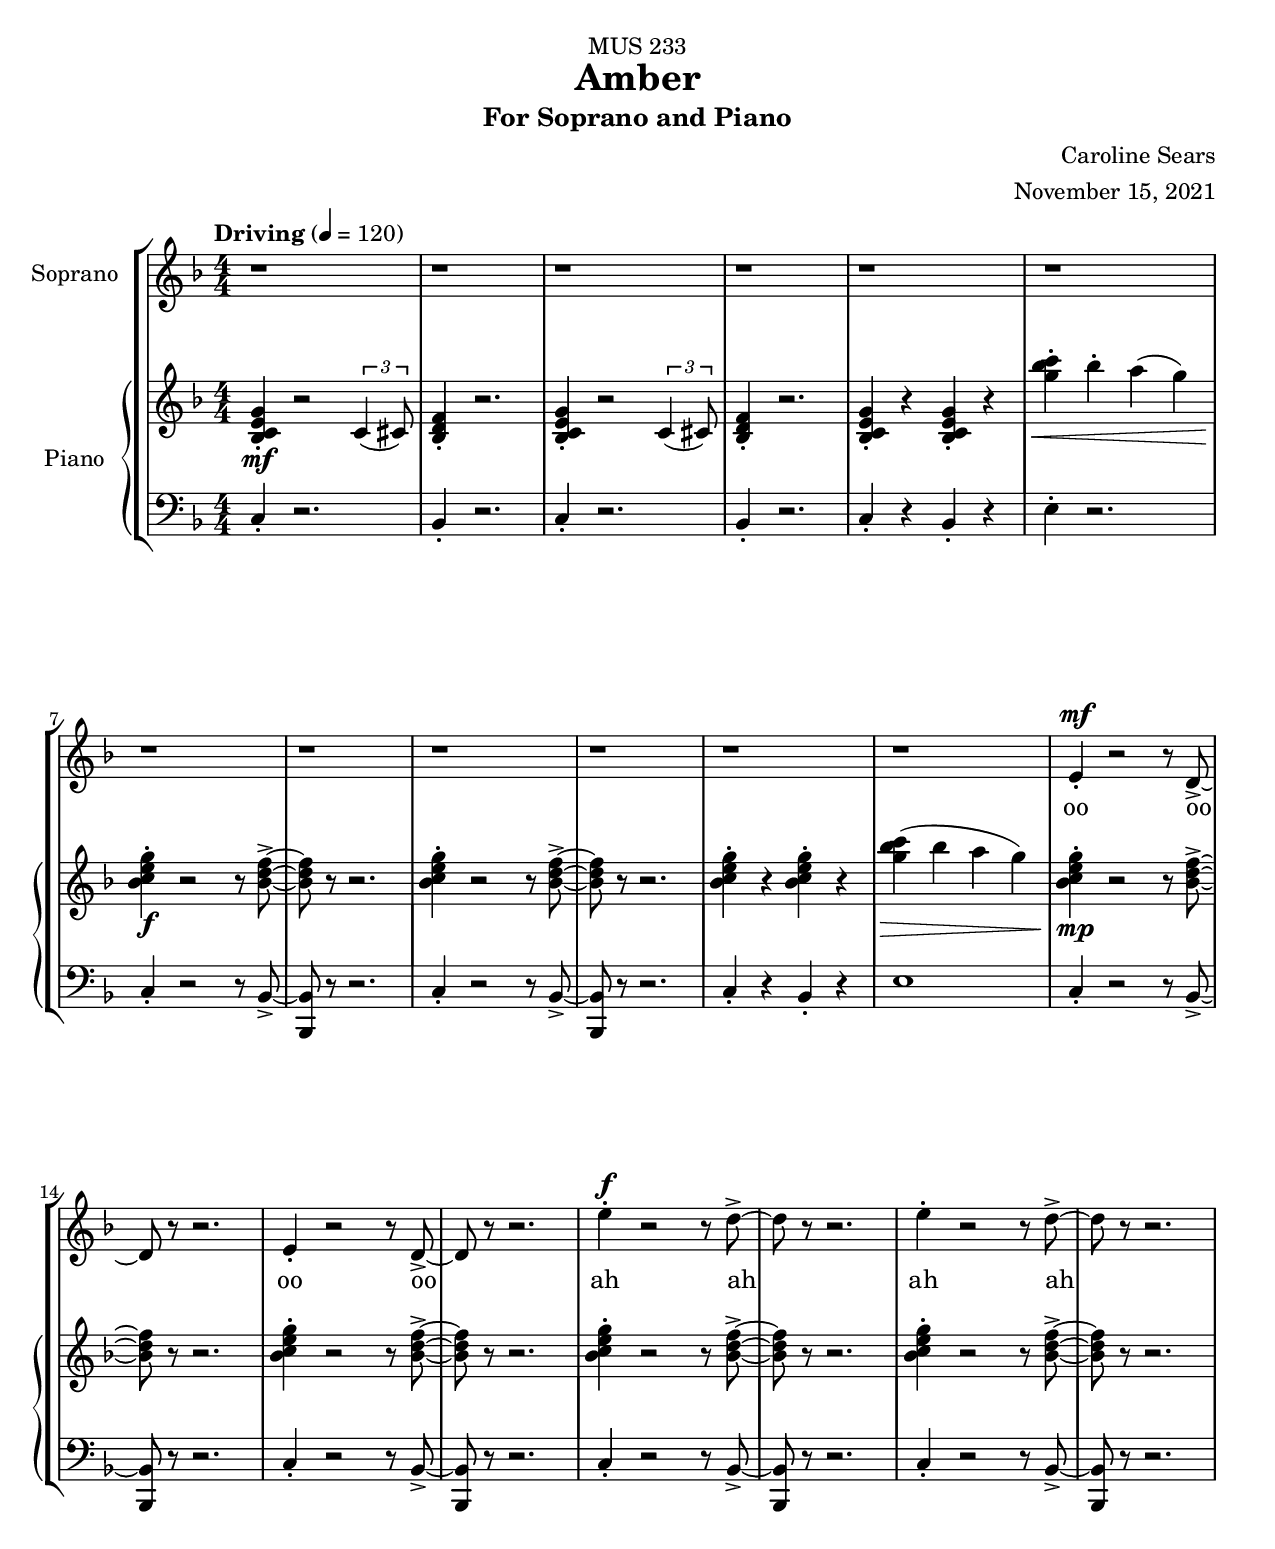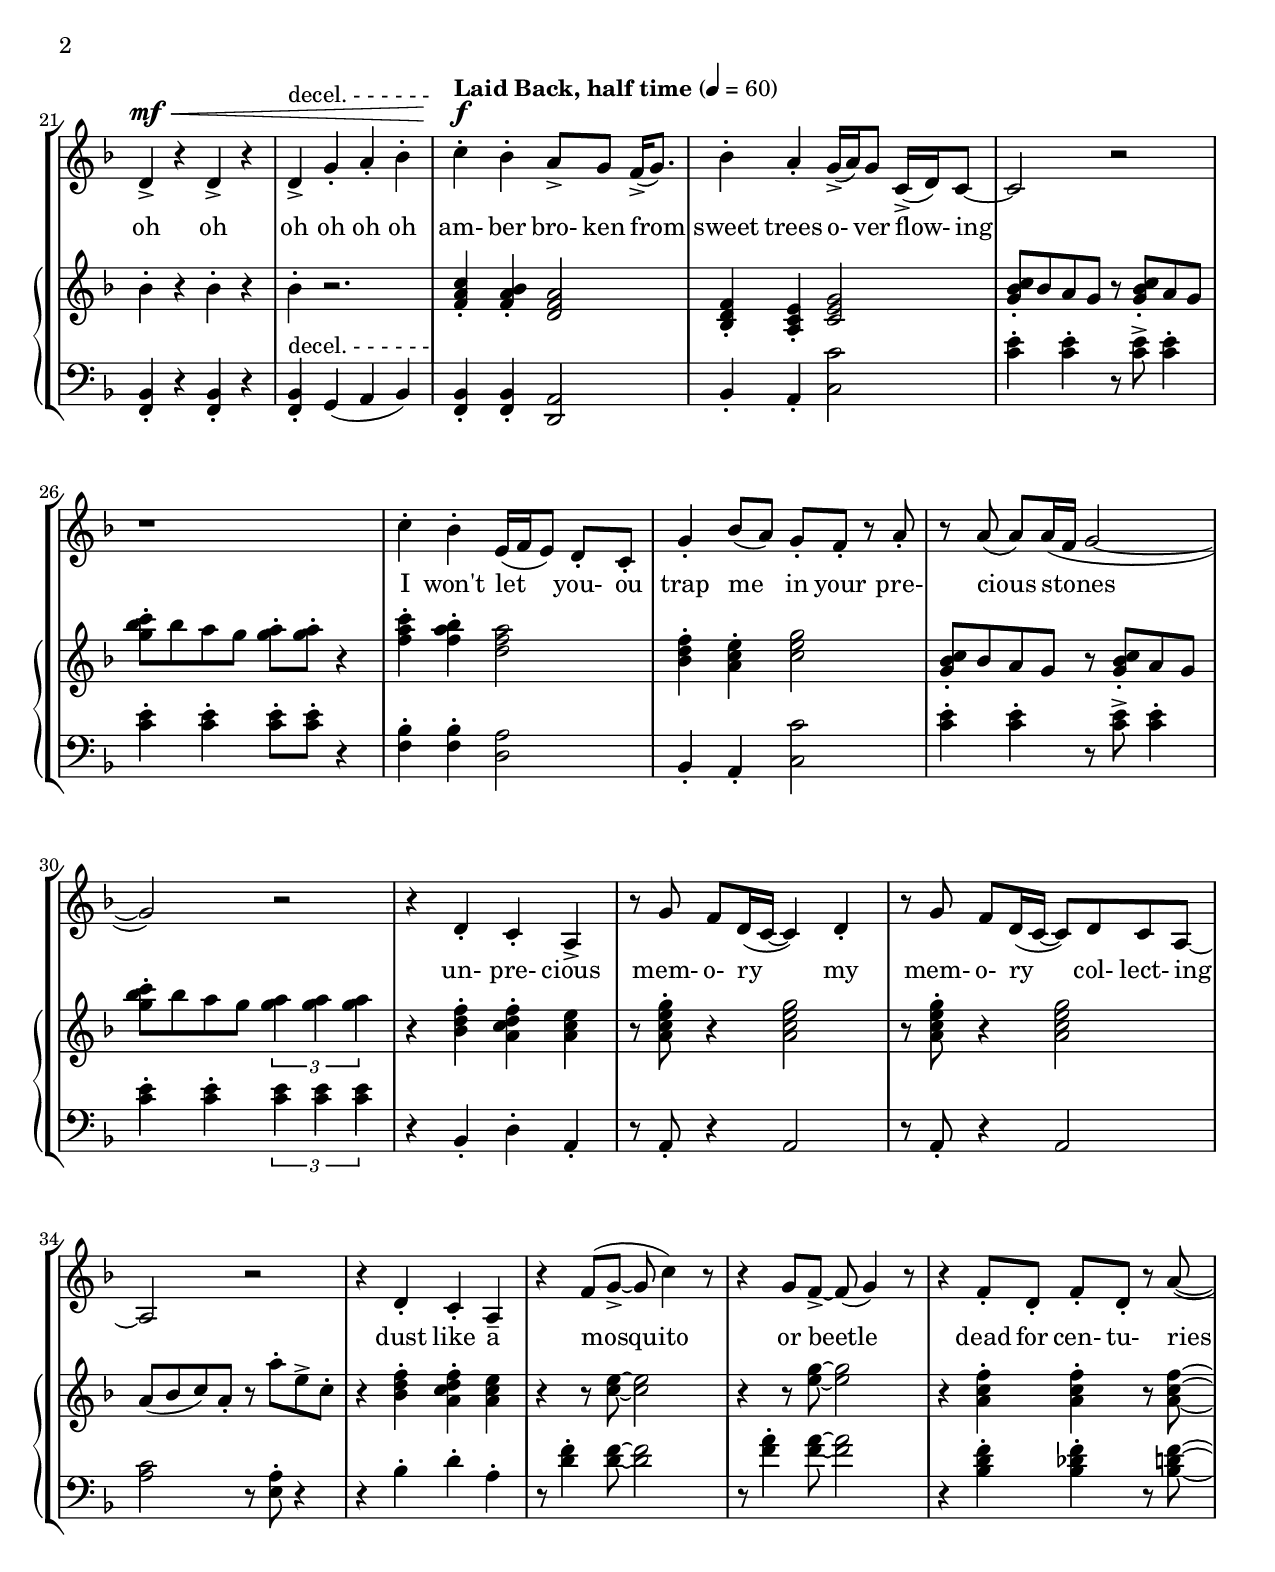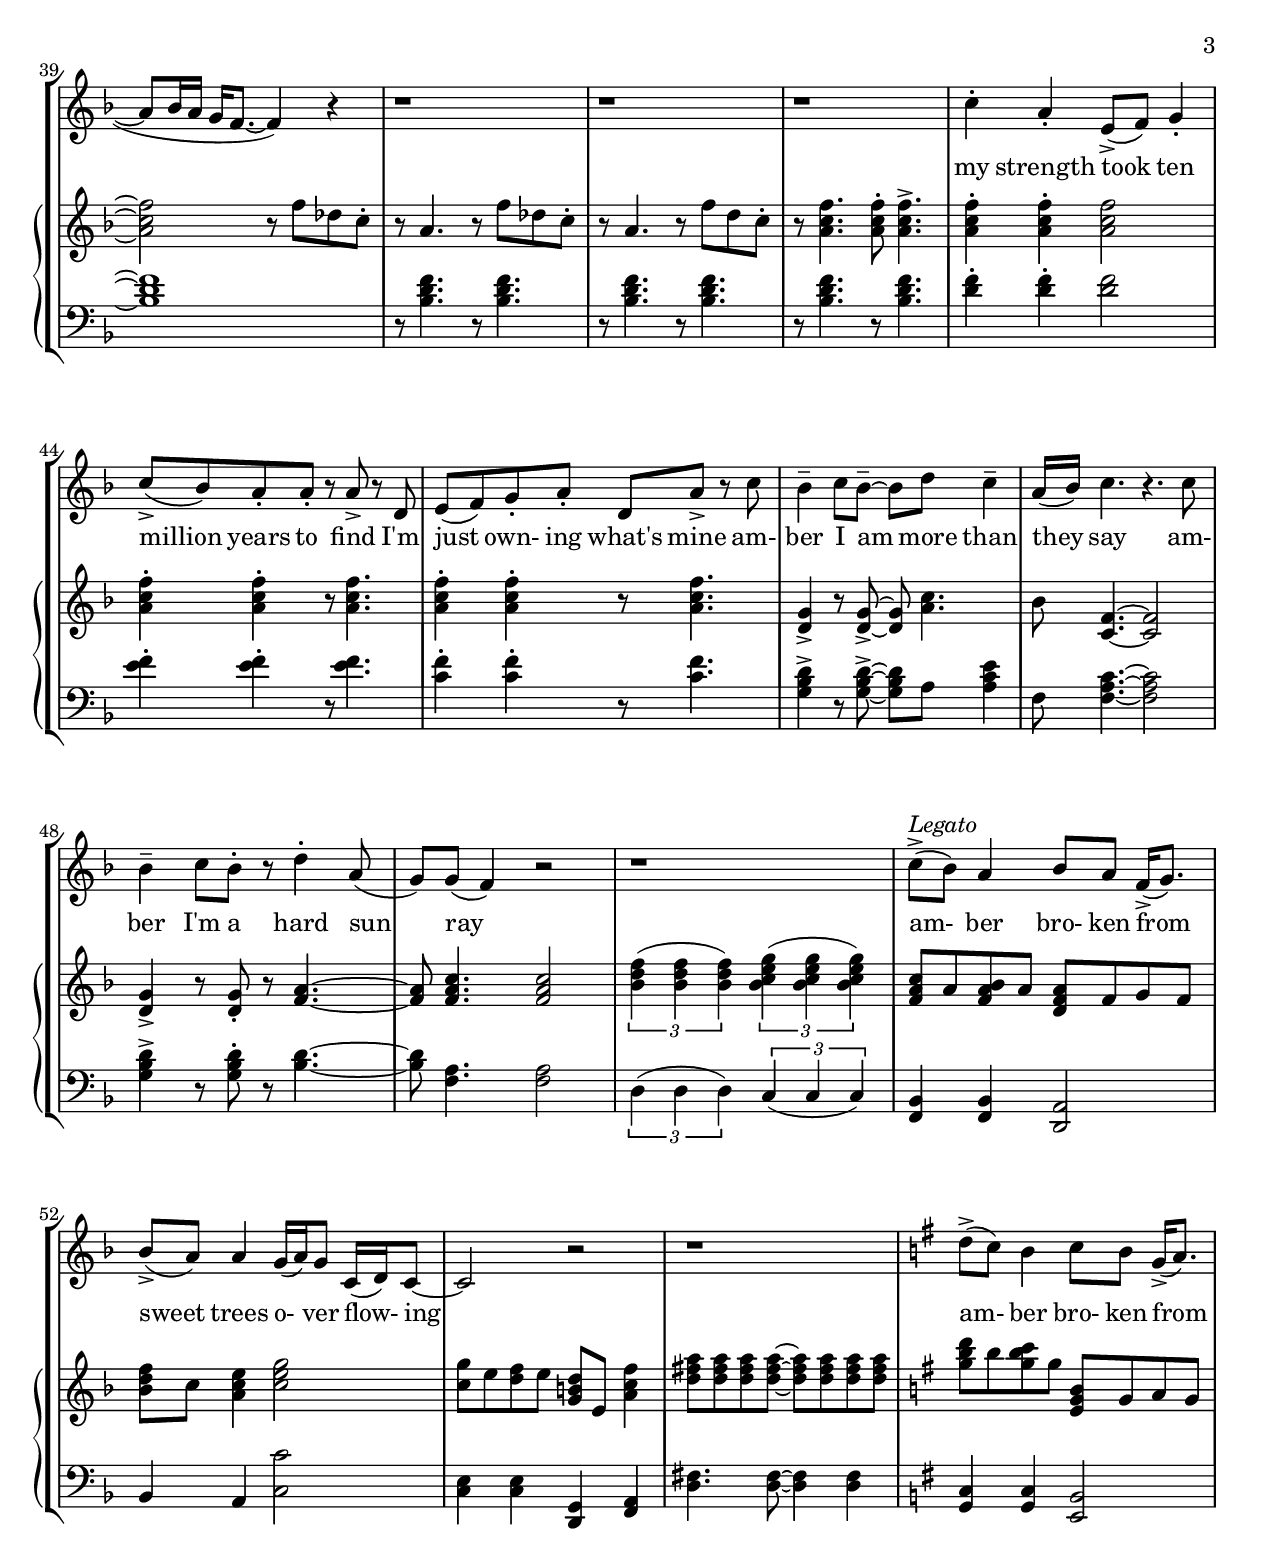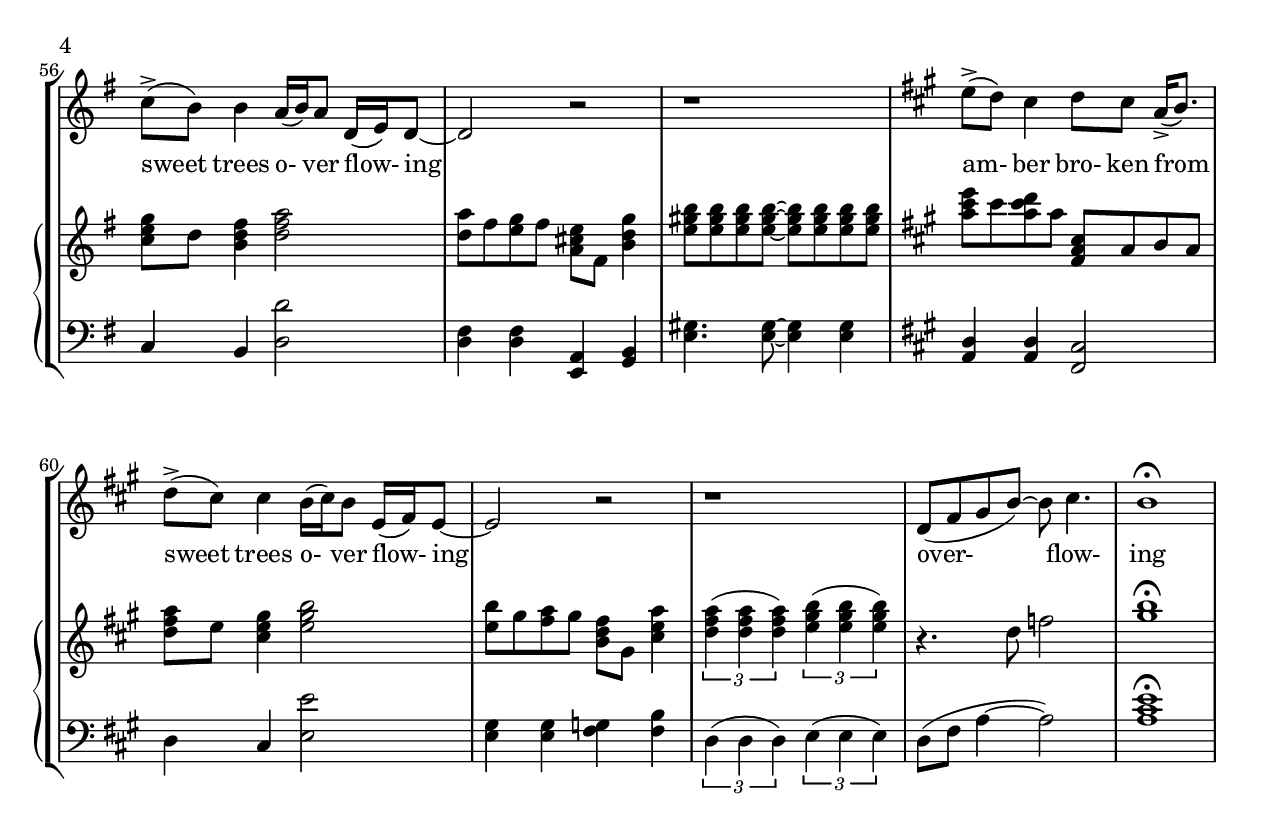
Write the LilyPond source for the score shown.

%%%%%%%%%%%%%%%%%%%% Header + Paper Dimensions %%%%%%%%%%%%%%%%%%%%
\header {
  title = "Amber"
    subtitle = "For Soprano and Piano"
    dedication = "MUS 233"
    composer = "Caroline Sears"
    arranger = "November 15, 2021"
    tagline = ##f

}
\paper {
  #(set-paper-size "ansi a")
  #(define top-margin (* 0.75 in))
}

%%%%%%%%%%%%%%%%%%%% Musical/Lyrical Content %%%%%%%%%%%%%%%%%%%%%%%%%%

%%%%% VOICE PART %%%%%%%%%%%
theNotes = \relative c'' {
    \set Staff.midiInstrument = "flute"
    \key f \major % C mixolydian
    \numericTimeSignature \time 4/4
    \tempo "Driving" 4 = 120
    \dynamicUp

    %%Intro %%
    r1 | r1 |r1 | r1 | r1 | r1 | r1 | r1 | r1 | r1 | r1 | r1 |
    e,4\staccato\mf r2 r8 d8\accent~ |d8 r8 r2. |e4\staccato r2 r8 d8\accent~ |d8 r8 r2. 
    e'4\staccato\f r2 r8 d8\accent~ |d8 r8 r2. |e4\staccato r2 r8 d8\accent~ |d8 r8 r2. 
    d,4\accent\mf\< r4 d4\accent r4| d4\accent^\markup{"decel. - - - - - -"}  g4\staccato a4\staccato bes\staccato |


    %% Verse 1 %%

    %bar 23%
    \tempo "Laid Back, half time" 4 = 60
    c4\staccato\!\f bes4\staccato  a8\accent g8 f16\accent (g8.) | bes4\staccato  a\staccato g16\accent (a16) g8 c,16\accent (d16) c8~ |
    c2 r2 | r1 |
    %bar 27%
     c'4\staccato bes4\staccato  e,16 (f16 e8)  d8\staccato c8\staccato | g'4\staccato bes8 (a) g8\staccato f8\staccato r8 a8\staccato |
    r8 a8 (a) a16 (f16 g2~ | g2) r2 |
    %bar 31%
    r4 d4\staccato c4\staccato a\accent |r8 g'8 f d16 (c16~c4) d4\staccato | r8 g8 f d16 (c16~c8) d8 c8 a~ |a2 r2 |
    %bar 35%
    r4 d4\staccato c4\staccato a4\tenuto | r4 f'8 (g8\accent~g8 c4) r8 | r4 g8 f8\accent~f8 (g4) r8 | r4 f8\staccato d\staccato f\staccato d\staccato r8 a'8(~a8 bes16  a16 
    g f8.~f4)  r4|
    %bar40
     r1 |r1| r1 |
     %bar 43
    c'4\staccato a\staccato e8\accent (f8) g4\staccato | c8\accent (bes) a8\staccato a8\staccato r8 a\accent r8 d,8 |
    e8 (f) g8\staccato a8\staccato  d,8 a'8\accent r8 c8| bes4\tenuto c8 bes8\tenuto~bes8 d8 c4\tenuto| a16 (bes) c4. r4. c8|
    %bar 48
    bes4\tenuto c8 bes8\staccato r8 d4\staccato a8 (g8) g8 (f4) r2 | r1 |
    %bar 50
    c'8\accent^\markup{\italic{"Legato"}} (bes8)  a4 bes8 a8 f16\accent (g8.) | bes8\accent (a8) a4 g16 (a16) g8 c,16 (d16) c8~ |
    c2 r2 | r1 |
    %bar 54
    \key g \major
    d'8\accent (c8)  b4 c8 b8 g16\accent (a8.) | c8\accent (b8) b4 a16 (b16) a8 d,16 (e16) d8~ |
    d2 r2 | r1 |
    \key a \major
    %bar 58
    e'8\accent (d8)  cis4 d8 cis8 a16\accent (b8.) | d8\accent (cis8) cis4 b16 (cis16) b8 e,16 (fis16) e8~ |
    e2 r2 | r1 |
    %bar 62
    d8 (fis gis b)~b8 cis4.|b1\fermata|






    %% Verse 2 %%

    %% Breakdown %%

    %% Verse 3? %%

    %% End %%
    
  }

theWords =  \lyricmode {
      %% Intro %%%
      oo oo oo oo
      ah ah ah ah
      oh oh oh oh oh oh
      %% Verse 1%%%
      am- ber bro- ken from
      sweet trees o- ver flow- ing
      I won't let you- _ou  trap me
      in your pre- cious stones_
      un- pre- cious mem- o- ry my
      mem- o- ry col- lect- ing
      dust like a mosquito or beetle
      dead for cen- tu- ries
      my strength took ten million
      years to find
      I'm just own- ing what's mine
      am- ber I am more than they say
      am- ber I'm a hard sun ray 

      am- ber bro- ken from
      sweet trees o- ver flow- ing

      am- ber bro- ken from
      sweet trees o- ver flow- ing

      am- ber bro- ken from
      sweet trees o- ver flow- ing

      over- flow- ing



  }

%%%%%% PIANO PART %%%%%%%%%%
righthand =\relative c' {
    \key f \major
    \numericTimeSignature \time 4/4

    %%%%%%%% INTRO %%%%%%%%
    \tempo "Driving" 4 = 120
    <bes c e g>4\staccato\mf r2 \tuplet 3/2 {c4 (cis8)} | <bes d f>4\staccato r2.|
    <bes c e g>4\staccato r2 \tuplet 3/2 {c4 (cis8)} | <bes d f>4\staccato r2.|
    <bes c e g>4\staccato r4 <bes c e g>4\staccato r4|
    <g'' bes c>4\staccato\< bes\staccato a (g) |
    <bes, c e g>4\staccato\!\f r2 r8 <bes d f>8\accent~|<bes d f>8 r8 r2. |
    <bes c e g>4\staccato r2 r8 <bes d f>8\accent~|<bes d f>8 r8 r2. |
    <bes c e g>4\staccato r4 <bes c e g>4\staccato r4|
    <g' bes c>4\> (bes a g) |
    <bes, c e g>4\!\mp\staccato r2 r8 <bes d f>8\accent~|<bes d f>8 r8 r2. |
    <bes c e g>4\staccato r2 r8 <bes d f>8\accent~|<bes d f>8 r8 r2. |
    <bes c e g>4\staccato r2 r8 <bes d f>8\accent~|<bes d f>8 r8 r2. |
    <bes c e g>4\staccato r2 r8 <bes d f>8\accent~|<bes d f>8 r8 r2. |
    bes4\staccato r4 bes4\staccato r4 | bes4\staccato r2. | 
    

    
    %%%% VERSE 1 %%%%%%%%
    \tempo "Laid Back, half time" 4 = 60

    %bar 23%
    <f a c>4\staccato <f a bes>\staccato <d f a>2 | <bes d f>4\staccato <a c e>4\staccato  <c e g>2 |
    <g' bes c>8\staccato  bes  a g r8 <g bes c>8\staccato a g | <g' bes c>8\staccato  bes  a g <g a>8\staccato <g a>8\staccato r4|
    %bar 27%
    <f a c>4\staccato <f a bes>\staccato <d f a>2 | <bes d f>4\staccato <a c e>4\staccato  <c e g>2 |
    <g bes c>8\staccato  bes  a g r8 <g bes c>8\staccato a g | <g' bes c>8\staccato  bes  a g \tuplet 3/2 {<g a>4 <g a>4 <g a>4 } |
    %bar 31%
    r4 <bes, d f>4\staccato <a c d f>4\staccato <a c e> | r8 <a c e g>\staccato r4 <a c e g>2 |  r8 <a c e g>\staccato r4 <a c e g>2 | 
    %bar 34%
    a8 (bes c) a\staccato r8 a'\staccato e\accent c\staccato |r4 <bes d f>4\staccato <a c d f>4\staccato <a c e> |
    r4 r8 <c e>8~<c e>2 | r4 r8 <e g>8~<e g>2 | r4 <a, c f>4\staccato <a c f>4\staccato r8 <a c f>8~| <a c f>2 r8 f'8 des c\staccato|
    %bar 40
    r8 a4. r8 f'8 des c\staccato | r8 a4. r8 f'8 d c\staccato | r8 <a c f>4. <a c f>8\staccato <a c f>4.\accent  |
    <a c f>4\staccato <a c f>4\staccato <a c f>2 |<a c f>4\staccato <a c f>4\staccato r8<a c f>4.| 
    %bar45
    <a c f>4\staccato <a c f>4\staccato r8<a c f>4.| <g d>4\accent r8 <g d>\accent~<g d>8 <a c>4. |
    bes8 <f c>4.~<f c>2 |<g d>4\accent r8 <g d>\staccato r8 <f a>4.~| <f a>8 <f a c>4. <f a c>2 |
    %bar 50
    \tuplet 3/2 {<bes d f>4 (<bes d f>4 <bes d f>4)} \tuplet 3/2 { <bes c e g>4 (<bes c e g>4 <bes c e g>4)} |
    %bar 51
    <f a c>8 a8 <f a bes>8 a8 <d, f a>8 f8 g8 f | <bes d f>8 c8 <a c e>4 <c e g>2 |
    <c g'>8 e8 <d f>8 e8 <g, b d > e8 <a c f>4 | <d fis a>8 <d fis a>8 <d fis a>8 <d fis a>8~<d fis a>8 <d fis a>8 <d fis a>8 <d fis a>8 |
    %bar 55
    \key g \major
    <g b d>8 b8 <g b c>8 g8 <e, g b>8 g8 a8 g | <c e g>8 d8 <b d fis>4 <d fis a>2 |
    <d a'>8 fis8 <e g>8 fis8 <a, cis e > fis8 <b d g>4 | <e gis b>8 <e gis b>8 <e gis b>8 <e gis b>8~<e gis b>8<e gis b>8 <e gis b>8 <e gis b>8|

    \key a \major 
    <a cis e>8 cis8 <a cis d>8 a8 <fis, a cis>8 a8 b8 a | <d fis a>8 e8 <cis e gis>4 <e gis b>2 |
    <e b'>8 gis8 <fis a>8 gis8 <b, d fis > gis8 <cis e a>4 |\tuplet 3/2 {<d fis a>4 (<d fis a>4 <d fis a>4)} \tuplet 3/2 { <e gis b>4 (<e gis b>4 <e gis b>4)} |
    r4. d8 f2 | <gis b>1\fermata |
    



  }

lefthand = \relative c {
    \key f \major
    \numericTimeSignature \time 4/4
    \clef "bass"

    %%%%%%%% INTRO %%%%%%%%
    \tempo "Driving" 4 = 120
    c4\staccato r2.|bes4\staccato r2. |
    c4\staccato r2.|bes4\staccato r2. |
    c4\staccato r4 bes4\staccato r4|
    e4\staccato r2.|
    c4\staccato r2 r8 bes8~\accent|<bes bes,>8 r8 r2. |
    c4\staccato r2 r8 bes8~\accent|<bes bes,>8 r8 r2. |
    c4\staccato r4 bes4\staccato r4|
    e1|
    c4\staccato r2 r8 bes8~\accent|<bes bes,>8 r8 r2. |
    c4\staccato r2 r8 bes8~\accent|<bes bes,>8 r8 r2. |
    c4\staccato r2 r8 bes8~\accent|<bes bes,>8 r8 r2. |
    c4\staccato r2 r8 bes8~\accent|<bes bes,>8 r8 r2. |
    <bes f>4\staccato r4 <bes f>4\staccato r4 |
    <bes f>4\staccato^\markup{"decel. - - - - - -"} g4 (a bes) |

    %%%%% VERSE 1 %%%%%%%%%%
    \tempo "Laid Back, half time" 4 = 60

    %bar 23%
    <f bes>4\staccato <f bes>4\staccato <d a'>2 | bes'4\staccato a4\staccato <c c'>2| 
    <c' e>4\staccato <c e>\staccato r8 <c e>\accent <c e>4\staccato  |
     <c e>4\staccato <c e>\staccato <c e>8\staccato <c e>8\staccato r4 |
     %bar 27%
     <f, bes>4\staccato <f bes>4\staccato <d a'>2 | bes4\staccato a4\staccato <c c'>2|
     <c' e>4\staccato <c e>\staccato r8 <c e>\accent <c e>4\staccato  |
     <c e>4\staccato <c e>\staccato \tuplet 3/2 {<c e>4 <c e>4 <c e>4}  |
     %bar 31%
      r4 bes,4\staccato d\staccato a\staccato | r8 a8\staccato r4 a2 |r8 a8\staccato r4 a2 |
      %bar 34%
      <a' c>\2 r8 <a e>8\staccato r4 | r4 bes4\staccato d\staccato a\staccato |
      r8 <d f>4\staccato <d f>8~ <d f>2 | r8 <f a>4\staccato <f a>8~<f a>2 |
      %bar 38
      r4 <bes, d f>4\staccato <bes des f>4\staccato r8 <bes d f>8~|
      <bes d f>1 | r8 <bes d f>4. r8 <bes d f>4. |  r8 <bes d f>4. r8 <bes d f>4. |r8 <bes d f>4. r8 <bes d f>4. |
      %bar 43
      <d f>4\staccato <d f>\staccato <d f>2 | <e f>4\staccato <e f>\staccato r8 <e f>4.|
      <c f>4\staccato <c f>4\staccato r8 <c f>4. |
      %bar 46
      <g bes d>4\accent r8 <g bes d>8\accent~<g bes d>8 a8 <a c e>4 | f8 <f a c>4.~<f a c>2 | <g bes d>4\accent r8 <g bes d>8\staccato r8 <bes d >4.~|
      <bes d >8 <f a>4. <f a>2 |
      %bar 50
      \tuplet 3/2 {d4 (d d)} \tuplet 3/2 {c4 (c4 c)} |
      %bar 51
      <f, bes>4  < f bes>4 <d a' >2 | bes'4 a4 <c c'>2 |
      <c e>4 <c e>4 <g d>4 <a f>4| <d fis>4. <d fis>8~<d fis>4 <d fis> |
      %bar 55
      \key g \major
      <g, c>4  < g c>4 <e b' >2 | c'4 b4 <d d'>2 |
      <d fis>4 <d fis>4 <a e>4 <b g>4| <e gis>4. <e gis>8~<e gis>4 <e gis> |
      %bar 59
      \key a \major
      <a, d>4  < a d>4 <fis cis' >2 | d'4 cis4 <e e'>2 |
      <e gis>4 <e gis>4 <g fis>4 <fis b>4|\tuplet 3/2 {d4 (d d)} \tuplet 3/2 {e4 (e4 e)}  |
      d8 ( fis a4~a2 ) | <a cis e>1\fermata |
    
  }

%%%%%%%%%%%%%%%%%%%%%%% Score Setup %%%%%%%%%%%%%%%%%%%%%%%%%%%%%%%%%%%
\score {
\new StaffGroup <<
  \new Staff \with {instrumentName = "Soprano" 
    %shortInstrumentName = #"Sop. "
    }
  \new Voice = vocals \theNotes
  \new Lyrics \lyricsto vocals \theWords
  

  \new PianoStaff \with { instrumentName = "Piano" 
    %shortInstrumentName = #"Pno. "
    }
  <<
    \new Staff = "upper" \righthand
    \new Staff = "lower" \lefthand
  >>
>>

  \layout {}
  \midi {}
}